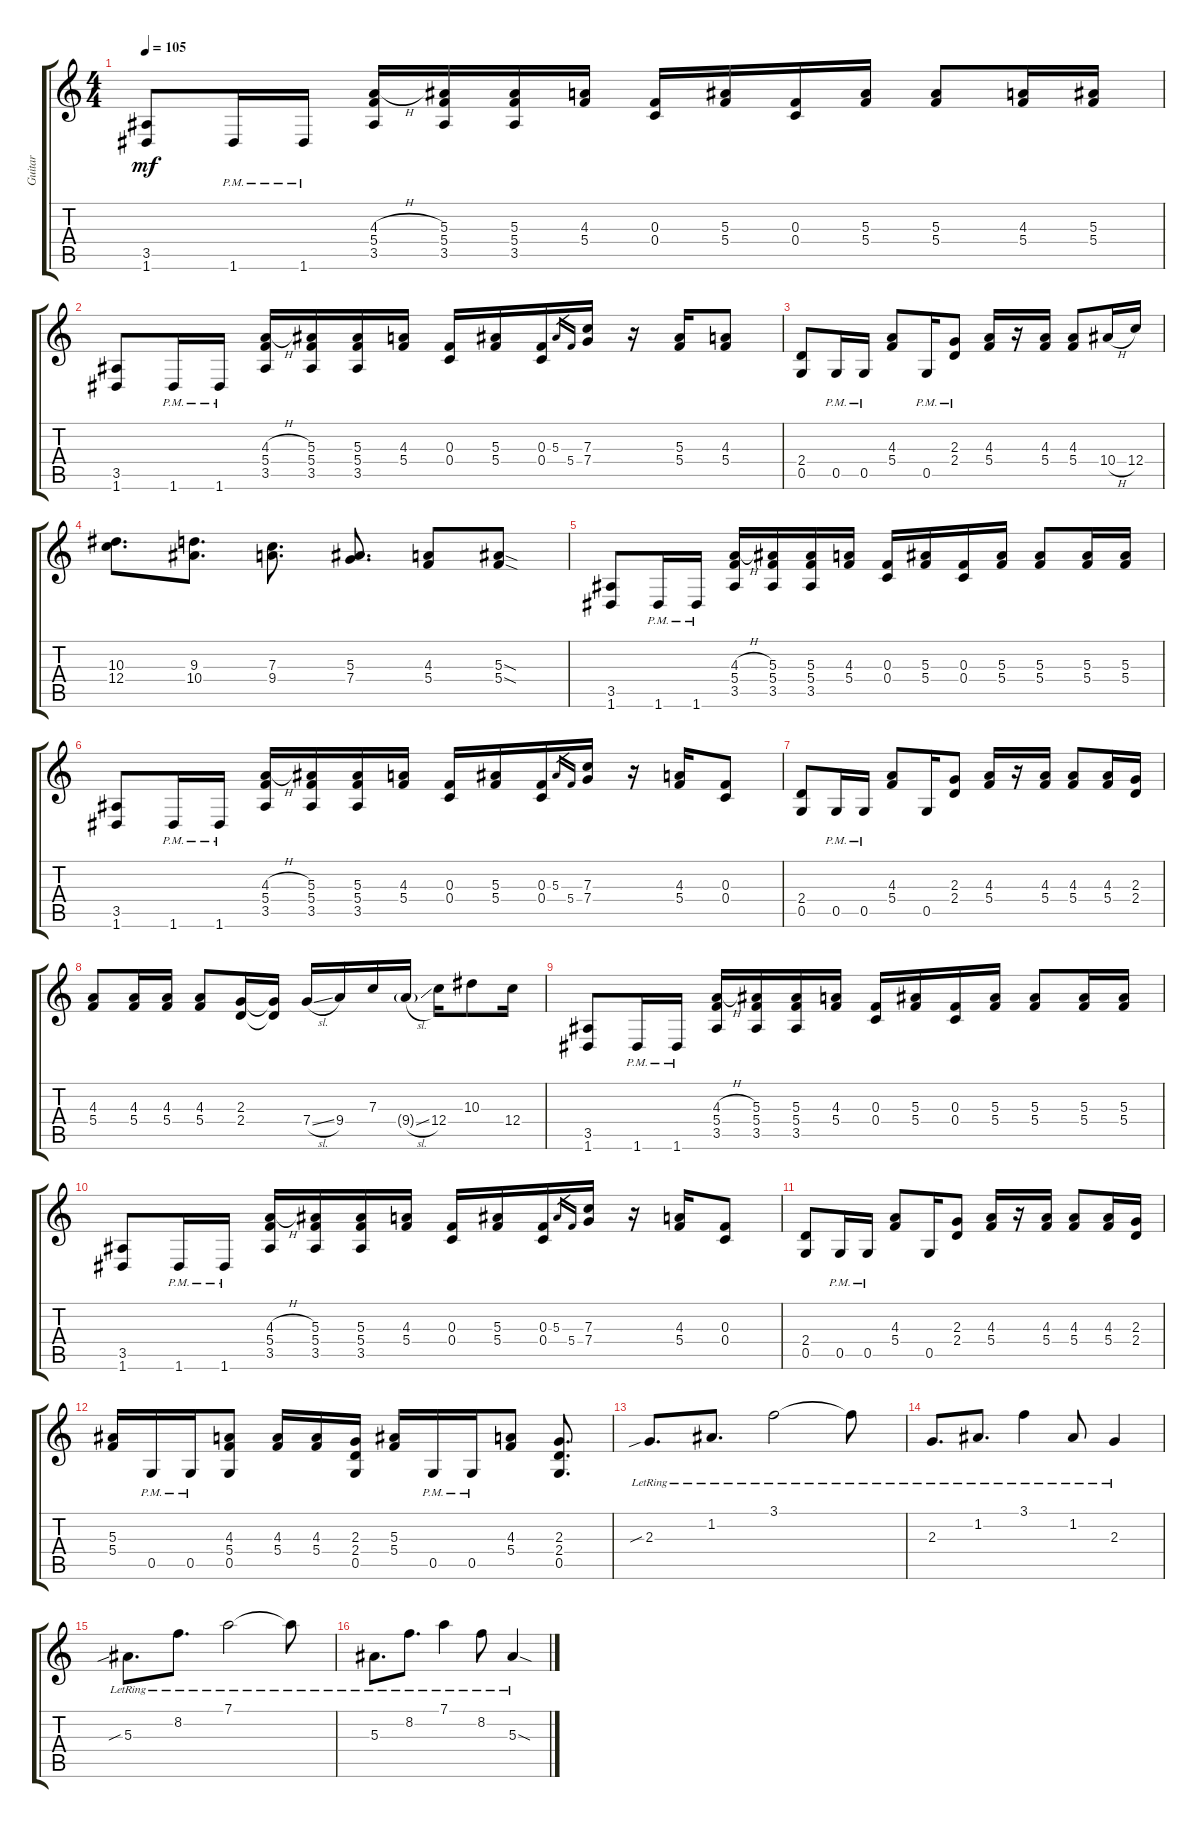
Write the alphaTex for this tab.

\track ("Guitar" "Guitar") {instrument acousticguitarsteel}
\staff {score tabs}
\tuning (D4 A3 F3 C3 G2 D2) {hide}
\ts (4 4)
\tempo 105
\clef g2
\ks c
(3.5 1.6).8{dy mf} 1.6{pm}.16 1.6{pm}.16 (4.3{h} 5.4 3.5).16 (5.3 5.4 3.5).16 (5.3 5.4 3.5).16 (4.3 5.4).16 (0.3 0.4).16 (5.3 5.4).16 (0.3 0.4).16 (5.3 5.4).16 (5.3 5.4).8 (4.3 5.4).16 (5.3 5.4).16 |
(3.5 1.6).8 1.6{pm}.16 1.6{pm}.16 (4.3{h} 5.4 3.5).16 (5.3 5.4 3.5).16 (5.3 5.4 3.5).16 (4.3 5.4).16 (0.3 0.4).16 (5.3 5.4).16 (0.3 0.4).16 5.3.16{gr} 5.4.16{gr} (7.3 7.4).16 r.16 (5.3 5.4).16 (4.3 5.4).8 |
(2.4 0.5).8 0.5{pm}.16 0.5{pm}.16 (4.3 5.4).8 0.5{pm}.16 (2.3{pm} 2.4{pm}).8 (4.3 5.4).16 r.16 (4.3 5.4).16 (4.3 5.4).8 10.4{h}.16 12.4.16 |
(10.3 12.4).8{d} (9.3 10.4).8{d} (7.3 9.4).8{d} (5.3 7.4).8{d} (4.3 5.4).8 (5.3{sod} 5.4{sod}).8 |
(3.5 1.6).8 1.6{pm}.16 1.6{pm}.16 (4.3{h} 5.4 3.5).16 (5.3 5.4 3.5).16 (5.3 5.4 3.5).16 (4.3 5.4).16 (0.3 0.4).16 (5.3 5.4).16 (0.3 0.4).16 (5.3 5.4).16 (5.3 5.4).8 (5.3 5.4).16 (5.3 5.4).16 |
(3.5 1.6).8 1.6{pm}.16 1.6{pm}.16 (4.3{h} 5.4 3.5).16 (5.3 5.4 3.5).16 (5.3 5.4 3.5).16 (4.3 5.4).16 (0.3 0.4).16 (5.3 5.4).16 (0.3 0.4).16 5.3.16{gr} 5.4.16{gr} (7.3 7.4).16 r.16 (4.3 5.4).16 (0.3 0.4).8 |
(2.4 0.5).8 0.5{pm}.16 0.5{pm}.16 (4.3 5.4).8 0.5.16 (2.3 2.4).8 (4.3 5.4).16 r.16 (4.3 5.4).16 (4.3 5.4).8 (4.3 5.4).16 (2.3 2.4).16 |
(4.3 5.4).8 (4.3 5.4).16 (4.3 5.4).16 (4.3 5.4).8 (2.3 2.4).16 (2.3{t} 2.4{t}).16 7.4{sl}.16 9.4.16 7.3.16 9.4{sl g}.16 12.4.16 10.3.8 12.4.16 |
(3.5 1.6).8 1.6{pm}.16 1.6{pm}.16 (4.3{h} 5.4 3.5).16 (5.3 5.4 3.5).16 (5.3 5.4 3.5).16 (4.3 5.4).16 (0.3 0.4).16 (5.3 5.4).16 (0.3 0.4).16 (5.3 5.4).16 (5.3 5.4).8 (5.3 5.4).16 (5.3 5.4).16 |
(3.5 1.6).8 1.6{pm}.16 1.6{pm}.16 (4.3{h} 5.4 3.5).16 (5.3 5.4 3.5).16 (5.3 5.4 3.5).16 (4.3 5.4).16 (0.3 0.4).16 (5.3 5.4).16 (0.3 0.4).16 5.3.16{gr} 5.4.16{gr} (7.3 7.4).16 r.16 (4.3 5.4).16 (0.3 0.4).8 |
(2.4 0.5).8 0.5{pm}.16 0.5{pm}.16 (4.3 5.4).8 0.5.16 (2.3 2.4).8 (4.3 5.4).16 r.16 (4.3 5.4).16 (4.3 5.4).8 (4.3 5.4).16 (2.3 2.4).16 |
(5.3 5.4).16 0.5{pm}.16 0.5{pm}.16 (4.3 5.4 0.5).8 (4.3 5.4).16 (4.3 5.4).16 (2.3 2.4 0.5).16 (5.3 5.4).16 0.5{pm}.16 0.5{pm}.16 (4.3 5.4).8 (2.3 2.4 0.5).8{d} |
2.3{sib lr}.8{d} 1.2{lr}.8{d} 3.1{lr}.2 3.1{lr t}.8 |
2.3{lr}.8{d} 1.2{lr}.8{d} 3.1{lr}.4 1.2{lr}.8 2.3{lr}.4 |
5.3{sib lr}.8{d} 8.2{lr}.8{d} 7.1{lr}.2 7.1{lr t}.8 |
5.3{lr}.8{d} 8.2{lr}.8{d} 7.1{lr}.4 8.2{lr}.8 5.3{sod lr}.4
